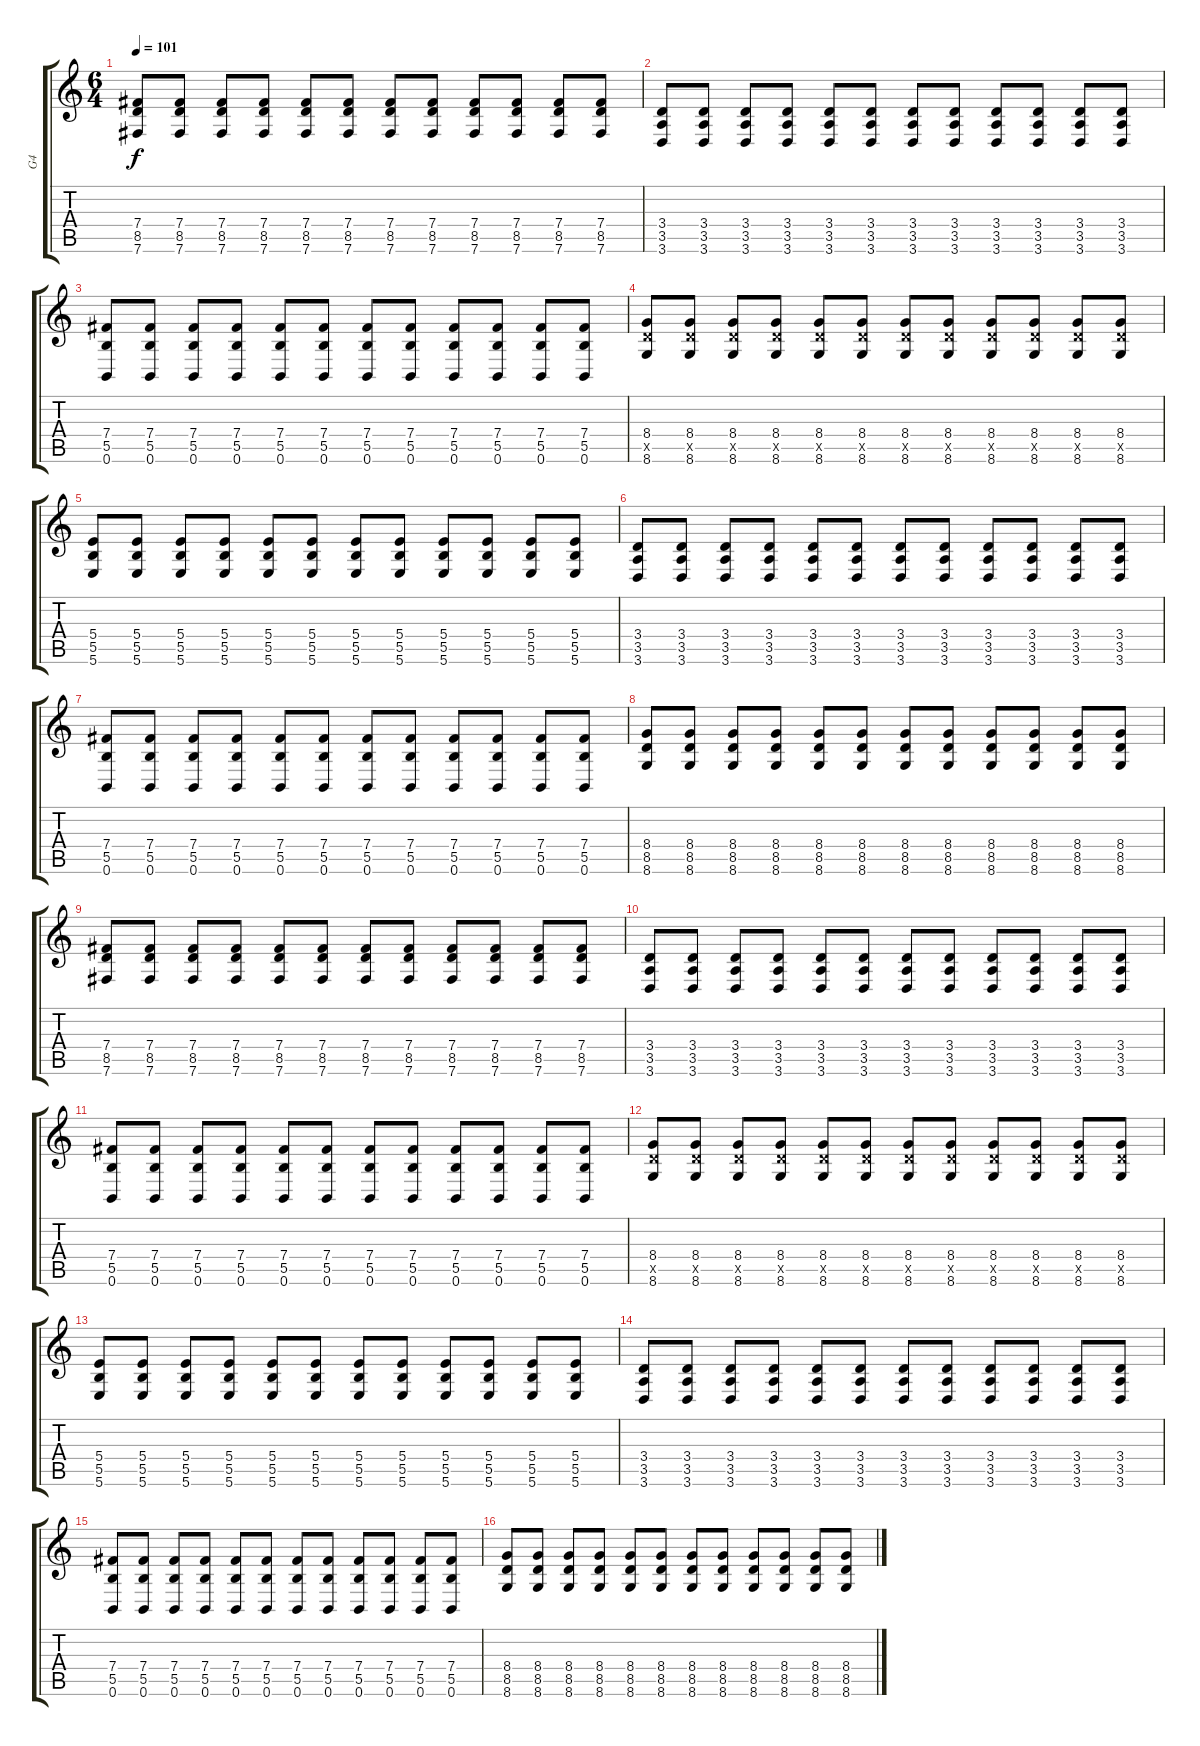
\track ("G4" "G4") {instrument distortionguitar}
\staff {score tabs}
\tuning (Db4 Ab3 E3 B2 Gb2 B1) {hide}
\ts (6 4)
\tempo 101
\clef g2
\ks c
(7.4 8.5 7.6).8{dy f} (7.4 8.5 7.6).8 (7.4 8.5 7.6).8 (7.4 8.5 7.6).8 (7.4 8.5 7.6).8 (7.4 8.5 7.6).8 (7.4 8.5 7.6).8 (7.4 8.5 7.6).8 (7.4 8.5 7.6).8 (7.4 8.5 7.6).8 (7.4 8.5 7.6).8 (7.4 8.5 7.6).8 |
(3.4 3.5 3.6).8 (3.4 3.5 3.6).8 (3.4 3.5 3.6).8 (3.4 3.5 3.6).8 (3.4 3.5 3.6).8 (3.4 3.5 3.6).8 (3.4 3.5 3.6).8 (3.4 3.5 3.6).8 (3.4 3.5 3.6).8 (3.4 3.5 3.6).8 (3.4 3.5 3.6).8 (3.4 3.5 3.6).8 |
(7.4 5.5 0.6).8 (7.4 5.5 0.6).8 (7.4 5.5 0.6).8 (7.4 5.5 0.6).8 (7.4 5.5 0.6).8 (7.4 5.5 0.6).8 (7.4 5.5 0.6).8 (7.4 5.5 0.6).8 (7.4 5.5 0.6).8 (7.4 5.5 0.6).8 (7.4 5.5 0.6).8 (7.4 5.5 0.6).8 |
(8.4 8.5{x} 8.6).8 (8.4 8.5{x} 8.6).8 (8.4 8.5{x} 8.6).8 (8.4 8.5{x} 8.6).8 (8.4 8.5{x} 8.6).8 (8.4 8.5{x} 8.6).8 (8.4 8.5{x} 8.6).8 (8.4 8.5{x} 8.6).8 (8.4 8.5{x} 8.6).8 (8.4 8.5{x} 8.6).8 (8.4 8.5{x} 8.6).8 (8.4 8.5{x} 8.6).8 |
(5.4 5.5 5.6).8 (5.4 5.5 5.6).8 (5.4 5.5 5.6).8 (5.4 5.5 5.6).8 (5.4 5.5 5.6).8 (5.4 5.5 5.6).8 (5.4 5.5 5.6).8 (5.4 5.5 5.6).8 (5.4 5.5 5.6).8 (5.4 5.5 5.6).8 (5.4 5.5 5.6).8 (5.4 5.5 5.6).8 |
(3.4 3.5 3.6).8 (3.4 3.5 3.6).8 (3.4 3.5 3.6).8 (3.4 3.5 3.6).8 (3.4 3.5 3.6).8 (3.4 3.5 3.6).8 (3.4 3.5 3.6).8 (3.4 3.5 3.6).8 (3.4 3.5 3.6).8 (3.4 3.5 3.6).8 (3.4 3.5 3.6).8 (3.4 3.5 3.6).8 |
(7.4 5.5 0.6).8 (7.4 5.5 0.6).8 (7.4 5.5 0.6).8 (7.4 5.5 0.6).8 (7.4 5.5 0.6).8 (7.4 5.5 0.6).8 (7.4 5.5 0.6).8 (7.4 5.5 0.6).8 (7.4 5.5 0.6).8 (7.4 5.5 0.6).8 (7.4 5.5 0.6).8 (7.4 5.5 0.6).8 |
(8.4 8.5 8.6).8 (8.4 8.5 8.6).8 (8.4 8.5 8.6).8 (8.4 8.5 8.6).8 (8.4 8.5 8.6).8 (8.4 8.5 8.6).8 (8.4 8.5 8.6).8 (8.4 8.5 8.6).8 (8.4 8.5 8.6).8 (8.4 8.5 8.6).8 (8.4 8.5 8.6).8 (8.4 8.5 8.6).8 |
(7.4 8.5 7.6).8 (7.4 8.5 7.6).8 (7.4 8.5 7.6).8 (7.4 8.5 7.6).8 (7.4 8.5 7.6).8 (7.4 8.5 7.6).8 (7.4 8.5 7.6).8 (7.4 8.5 7.6).8 (7.4 8.5 7.6).8 (7.4 8.5 7.6).8 (7.4 8.5 7.6).8 (7.4 8.5 7.6).8 |
(3.4 3.5 3.6).8 (3.4 3.5 3.6).8 (3.4 3.5 3.6).8 (3.4 3.5 3.6).8 (3.4 3.5 3.6).8 (3.4 3.5 3.6).8 (3.4 3.5 3.6).8 (3.4 3.5 3.6).8 (3.4 3.5 3.6).8 (3.4 3.5 3.6).8 (3.4 3.5 3.6).8 (3.4 3.5 3.6).8 |
(7.4 5.5 0.6).8 (7.4 5.5 0.6).8 (7.4 5.5 0.6).8 (7.4 5.5 0.6).8 (7.4 5.5 0.6).8 (7.4 5.5 0.6).8 (7.4 5.5 0.6).8 (7.4 5.5 0.6).8 (7.4 5.5 0.6).8 (7.4 5.5 0.6).8 (7.4 5.5 0.6).8 (7.4 5.5 0.6).8 |
(8.4 8.5{x} 8.6).8 (8.4 8.5{x} 8.6).8 (8.4 8.5{x} 8.6).8 (8.4 8.5{x} 8.6).8 (8.4 8.5{x} 8.6).8 (8.4 8.5{x} 8.6).8 (8.4 8.5{x} 8.6).8 (8.4 8.5{x} 8.6).8 (8.4 8.5{x} 8.6).8 (8.4 8.5{x} 8.6).8 (8.4 8.5{x} 8.6).8 (8.4 8.5{x} 8.6).8 |
(5.4 5.5 5.6).8 (5.4 5.5 5.6).8 (5.4 5.5 5.6).8 (5.4 5.5 5.6).8 (5.4 5.5 5.6).8 (5.4 5.5 5.6).8 (5.4 5.5 5.6).8 (5.4 5.5 5.6).8 (5.4 5.5 5.6).8 (5.4 5.5 5.6).8 (5.4 5.5 5.6).8 (5.4 5.5 5.6).8 |
(3.4 3.5 3.6).8 (3.4 3.5 3.6).8 (3.4 3.5 3.6).8 (3.4 3.5 3.6).8 (3.4 3.5 3.6).8 (3.4 3.5 3.6).8 (3.4 3.5 3.6).8 (3.4 3.5 3.6).8 (3.4 3.5 3.6).8 (3.4 3.5 3.6).8 (3.4 3.5 3.6).8 (3.4 3.5 3.6).8 |
(7.4 5.5 0.6).8 (7.4 5.5 0.6).8 (7.4 5.5 0.6).8 (7.4 5.5 0.6).8 (7.4 5.5 0.6).8 (7.4 5.5 0.6).8 (7.4 5.5 0.6).8 (7.4 5.5 0.6).8 (7.4 5.5 0.6).8 (7.4 5.5 0.6).8 (7.4 5.5 0.6).8 (7.4 5.5 0.6).8 |
(8.4 8.5 8.6).8 (8.4 8.5 8.6).8 (8.4 8.5 8.6).8 (8.4 8.5 8.6).8 (8.4 8.5 8.6).8 (8.4 8.5 8.6).8 (8.4 8.5 8.6).8 (8.4 8.5 8.6).8 (8.4 8.5 8.6).8 (8.4 8.5 8.6).8 (8.4 8.5 8.6).8 (8.4 8.5 8.6).8
